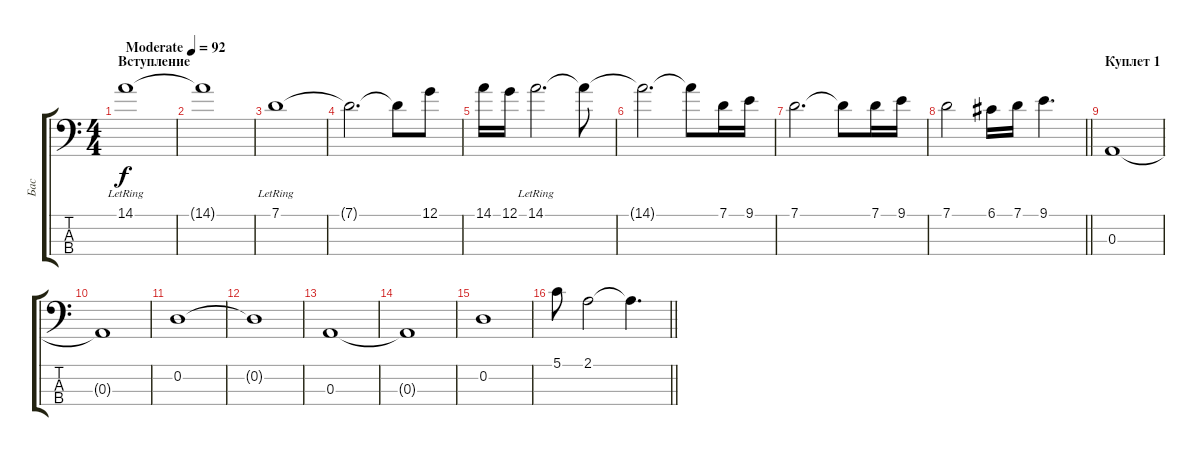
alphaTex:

\track ("Бас" "Бас") {instrument electricbassfinger}
\staff {score tabs}
\tuning (G2 D2 A1 E1) {hide}
\ts (4 4)
\section ("" "Вступление")
\tempo (92 "Moderate")
\clef f4
\ks c
14.1{lr}.1{dy f instrument electricbassfinger} |
14.1{t}.1 |
7.1{lr}.1 |
7.1{t}.2{d} 7.1{t}.8 12.1.8 |
14.1.16 12.1.16 14.1{lr}.2{d} 14.1{t}.8 |
14.1{t}.2{d} 14.1{t}.8 7.1.16 9.1.16 |
7.1.2{d} 7.1{t}.8 7.1.16 9.1.16 |
\barLineRight lightlight
7.1.2 6.1.16 7.1.16 9.1.4{d} |
\section ("" "Куплет 1")
0.3.1 |
0.3{t}.1 |
0.2.1 |
0.2{t}.1 |
0.3.1 |
0.3{t}.1 |
0.2.1 |
\barLineRight lightlight
5.1.8 2.1.2 2.1{t}.4{d}
